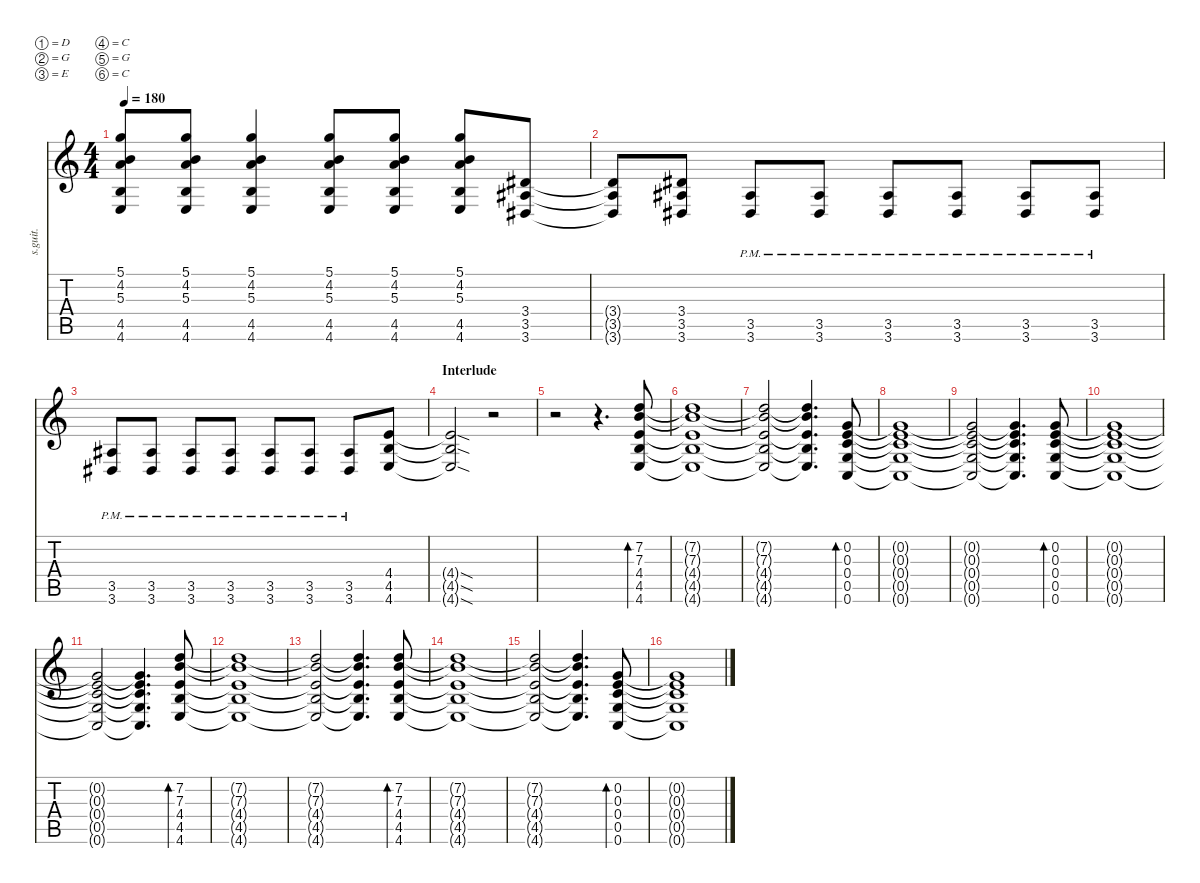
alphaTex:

\defaultSystemsLayout 4
\hideDynamics
\bracketExtendMode nobrackets
\track ("Rhythm Guitar 2" "s.guit.") {instrument distortionguitar}
\staff {score tabs}
\tuning (D4 G3 E3 C3 G2 C2)
\ts (4 4)
\tempo 180
\clef g2
\ks c
(5.1{t} 4.2{t} 5.3{t} 4.5{t} 4.6{t}).8{lyrics (0 "") lyrics (1 "") lyrics (2 "") lyrics (3 "") lyrics (4 "") dy mf} (5.1 4.2 5.3 4.5 4.6).8{lyrics (0 "") lyrics (1 "") lyrics (2 "") lyrics (3 "") lyrics (4 "")} (5.1 4.2 5.3 4.5 4.6).4{lyrics (0 "") lyrics (1 "") lyrics (2 "") lyrics (3 "") lyrics (4 "")} (5.1 4.2 5.3 4.5 4.6).8{lyrics (0 "") lyrics (1 "") lyrics (2 "") lyrics (3 "") lyrics (4 "")} (5.1 4.2 5.3 4.5 4.6).8{lyrics (0 "") lyrics (1 "") lyrics (2 "") lyrics (3 "") lyrics (4 "")} (5.1 4.2 5.3 4.5 4.6).8{lyrics (0 "") lyrics (1 "") lyrics (2 "") lyrics (3 "") lyrics (4 "")} (3.4{acc #} 3.5{acc #} 3.6{acc #}).8{lyrics (0 "") lyrics (1 "") lyrics (2 "") lyrics (3 "") lyrics (4 "")} |
(3.4{t acc #} 3.5{t acc #} 3.6{t acc #}).8{lyrics (0 "") lyrics (1 "") lyrics (2 "") lyrics (3 "") lyrics (4 "")} (3.4{acc #} 3.5{acc #} 3.6{acc #}).8{lyrics (0 "") lyrics (1 "") lyrics (2 "") lyrics (3 "") lyrics (4 "")} (3.5{pm acc #} 3.6{pm acc #}).8{lyrics (0 "") lyrics (1 "") lyrics (2 "") lyrics (3 "") lyrics (4 "")} (3.5{pm acc #} 3.6{pm acc #}).8{lyrics (0 "") lyrics (1 "") lyrics (2 "") lyrics (3 "") lyrics (4 "")} (3.5{pm acc #} 3.6{pm acc #}).8{lyrics (0 "") lyrics (1 "") lyrics (2 "") lyrics (3 "") lyrics (4 "")} (3.5{pm acc #} 3.6{pm acc #}).8{lyrics (0 "") lyrics (1 "") lyrics (2 "") lyrics (3 "") lyrics (4 "")} (3.5{pm acc #} 3.6{pm acc #}).8{lyrics (0 "") lyrics (1 "") lyrics (2 "") lyrics (3 "") lyrics (4 "")} (3.5{pm acc #} 3.6{pm acc #}).8{lyrics (0 "") lyrics (1 "") lyrics (2 "") lyrics (3 "") lyrics (4 "")} |
(3.5{pm acc #} 3.6{pm acc #}).8{lyrics (0 "") lyrics (1 "") lyrics (2 "") lyrics (3 "") lyrics (4 "")} (3.5{pm acc #} 3.6{pm acc #}).8{lyrics (0 "") lyrics (1 "") lyrics (2 "") lyrics (3 "") lyrics (4 "")} (3.5{pm acc #} 3.6{pm acc #}).8{lyrics (0 "") lyrics (1 "") lyrics (2 "") lyrics (3 "") lyrics (4 "")} (3.5{pm acc #} 3.6{pm acc #}).8{lyrics (0 "") lyrics (1 "") lyrics (2 "") lyrics (3 "") lyrics (4 "")} (3.5{pm acc #} 3.6{pm acc #}).8{lyrics (0 "") lyrics (1 "") lyrics (2 "") lyrics (3 "") lyrics (4 "")} (3.5{pm acc #} 3.6{pm acc #}).8{lyrics (0 "") lyrics (1 "") lyrics (2 "") lyrics (3 "") lyrics (4 "")} (3.5{pm acc #} 3.6{pm acc #}).8{lyrics (0 "") lyrics (1 "") lyrics (2 "") lyrics (3 "") lyrics (4 "")} (4.4 4.5 4.6).8{lyrics (0 "") lyrics (1 "") lyrics (2 "") lyrics (3 "") lyrics (4 "")} |
\section ("" "Interlude")
(4.4{sod t} 4.5{sod t} 4.6{sod t}).2{lyrics (0 "") lyrics (1 "") lyrics (2 "") lyrics (3 "") lyrics (4 "")} r.2 |
r.2 r.4{d} (7.2 7.3 4.4 4.5 4.6).8{bd 30 lyrics (0 "") lyrics (1 "") lyrics (2 "") lyrics (3 "") lyrics (4 "")} |
(7.2{t} 7.3{t} 4.4{t} 4.5{t} 4.6{t}).1{lyrics (0 "") lyrics (1 "") lyrics (2 "") lyrics (3 "") lyrics (4 "")} |
(7.2{t} 7.3{t} 4.4{t} 4.5{t} 4.6{t}).2{lyrics (0 "") lyrics (1 "") lyrics (2 "") lyrics (3 "") lyrics (4 "")} (7.2{t} 7.3{t} 4.4{t} 4.5{t} 4.6{t}).4{d lyrics (0 "") lyrics (1 "") lyrics (2 "") lyrics (3 "") lyrics (4 "")} (0.2 0.3 0.4 0.5 0.6).8{bd 30 lyrics (0 "") lyrics (1 "") lyrics (2 "") lyrics (3 "") lyrics (4 "")} |
(0.2{t} 0.3{t} 0.4{t} 0.5{t} 0.6{t}).1{lyrics (0 "") lyrics (1 "") lyrics (2 "") lyrics (3 "") lyrics (4 "")} |
(0.2{t} 0.3{t} 0.4{t} 0.5{t} 0.6{t}).2{lyrics (0 "") lyrics (1 "") lyrics (2 "") lyrics (3 "") lyrics (4 "")} (0.2{t} 0.3{t} 0.4{t} 0.5{t} 0.6{t}).4{d lyrics (0 "") lyrics (1 "") lyrics (2 "") lyrics (3 "") lyrics (4 "")} (0.2 0.3 0.4 0.5 0.6).8{bd 30 lyrics (0 "") lyrics (1 "") lyrics (2 "") lyrics (3 "") lyrics (4 "")} |
(0.2{t} 0.3{t} 0.4{t} 0.5{t} 0.6{t}).1{lyrics (0 "") lyrics (1 "") lyrics (2 "") lyrics (3 "") lyrics (4 "")} |
(0.2{t} 0.3{t} 0.4{t} 0.5{t} 0.6{t}).2{lyrics (0 "") lyrics (1 "") lyrics (2 "") lyrics (3 "") lyrics (4 "")} (0.2{t} 0.3{t} 0.4{t} 0.5{t} 0.6{t}).4{d lyrics (0 "") lyrics (1 "") lyrics (2 "") lyrics (3 "") lyrics (4 "")} (7.2 7.3 4.4 4.5 4.6).8{bd 30 lyrics (0 "") lyrics (1 "") lyrics (2 "") lyrics (3 "") lyrics (4 "")} |
(7.2{t} 7.3{t} 4.4{t} 4.5{t} 4.6{t}).1{lyrics (0 "") lyrics (1 "") lyrics (2 "") lyrics (3 "") lyrics (4 "")} |
(7.2{t} 7.3{t} 4.4{t} 4.5{t} 4.6{t}).2{lyrics (0 "") lyrics (1 "") lyrics (2 "") lyrics (3 "") lyrics (4 "")} (7.2{t} 7.3{t} 4.4{t} 4.5{t} 4.6{t}).4{d lyrics (0 "") lyrics (1 "") lyrics (2 "") lyrics (3 "") lyrics (4 "")} (7.2 7.3 4.4 4.5 4.6).8{bd 30 lyrics (0 "") lyrics (1 "") lyrics (2 "") lyrics (3 "") lyrics (4 "")} |
(7.2{t} 7.3{t} 4.4{t} 4.5{t} 4.6{t}).1{lyrics (0 "") lyrics (1 "") lyrics (2 "") lyrics (3 "") lyrics (4 "")} |
(7.2{t} 7.3{t} 4.4{t} 4.5{t} 4.6{t}).2{lyrics (0 "") lyrics (1 "") lyrics (2 "") lyrics (3 "") lyrics (4 "")} (7.2{t} 7.3{t} 4.4{t} 4.5{t} 4.6{t}).4{d lyrics (0 "") lyrics (1 "") lyrics (2 "") lyrics (3 "") lyrics (4 "")} (0.2 0.3 0.4 0.5 0.6).8{bd 30 lyrics (0 "") lyrics (1 "") lyrics (2 "") lyrics (3 "") lyrics (4 "")} |
(0.2{t} 0.3{t} 0.4{t} 0.5{t} 0.6{t}).1{lyrics (0 "") lyrics (1 "") lyrics (2 "") lyrics (3 "") lyrics (4 "")}
